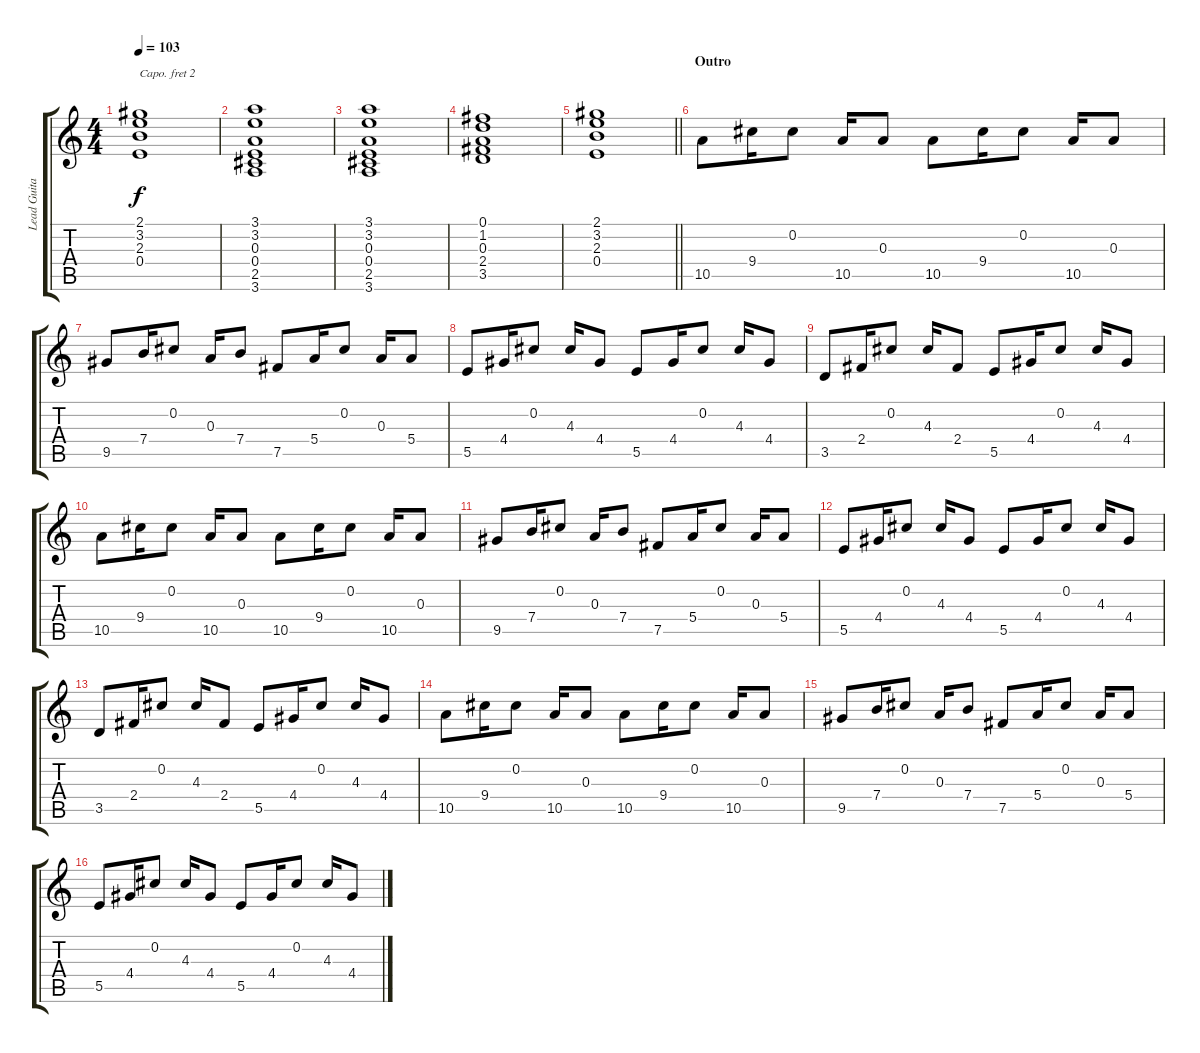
\track ("Lead Guitar" "Lead Guita") {instrument acousticguitarnylon}
\staff {score tabs}
\capo 2
\tuning (E4 B3 G3 D3 A2 E2) {hide}
\ts (4 4)
\tempo 103
\clef g2
\ks c
(2.1 3.2 2.3 0.4).1{dy f} |
(3.1 3.2 0.3 0.4 2.5 3.6).1 |
(3.1 3.2 0.3 0.4 2.5 3.6).1 |
(0.1 1.2 0.3 2.4 3.5).1 |
\barLineRight lightlight
(2.1 3.2 2.3 0.4).1 |
\section ("" "Outro")
10.5.8 9.4.16 0.2.8 10.5.16 0.3.8 10.5.8 9.4.16 0.2.8 10.5.16 0.3.8 |
9.5.8 7.4.16 0.2.8 0.3.16 7.4.8 7.5.8 5.4.16 0.2.8 0.3.16 5.4.8 |
5.5.8 4.4.16 0.2.8 4.3.16 4.4.8 5.5.8 4.4.16 0.2.8 4.3.16 4.4.8 |
3.5.8 2.4.16 0.2.8 4.3.16 2.4.8 5.5.8 4.4.16 0.2.8 4.3.16 4.4.8 |
10.5.8 9.4.16 0.2.8 10.5.16 0.3.8 10.5.8 9.4.16 0.2.8 10.5.16 0.3.8 |
9.5.8 7.4.16 0.2.8 0.3.16 7.4.8 7.5.8 5.4.16 0.2.8 0.3.16 5.4.8 |
5.5.8 4.4.16 0.2.8 4.3.16 4.4.8 5.5.8 4.4.16 0.2.8 4.3.16 4.4.8 |
3.5.8 2.4.16 0.2.8 4.3.16 2.4.8 5.5.8 4.4.16 0.2.8 4.3.16 4.4.8 |
10.5.8 9.4.16 0.2.8 10.5.16 0.3.8 10.5.8 9.4.16 0.2.8 10.5.16 0.3.8 |
9.5.8 7.4.16 0.2.8 0.3.16 7.4.8 7.5.8 5.4.16 0.2.8 0.3.16 5.4.8 |
5.5.8 4.4.16 0.2.8 4.3.16 4.4.8 5.5.8 4.4.16 0.2.8 4.3.16 4.4.8
